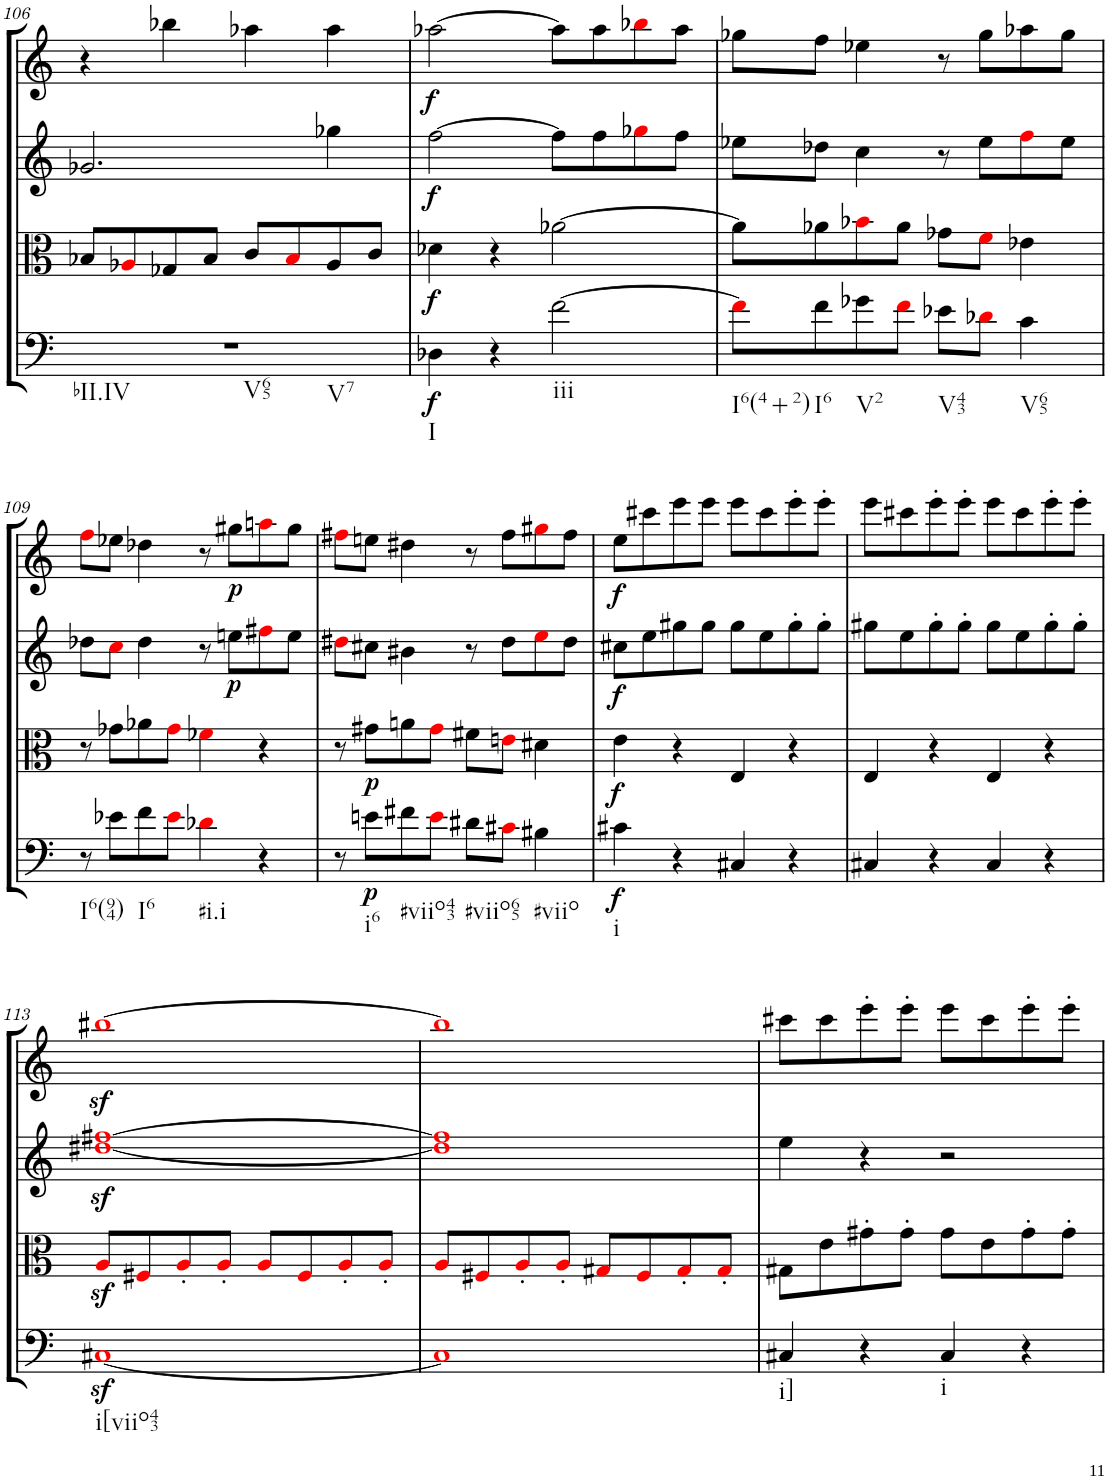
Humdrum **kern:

**kern	**dynam	**kern	**dynam	**kern	**dynam	**kern	**dynam
*part4	*part4	*part3	*part3	*part2	*part2	*part1	*part1
*staff4	*staff4	*staff3	*staff3	*staff2	*staff2	*staff1	*staff1
*I"Cello	*	*I"Viola	*	*I"2nd Violin	*	*I"1st Violin	*
!!LO:PB:g=z
*clefF4	*	*clefC3	*	*clefG2	*	*clefG2	*
*k[]	*	*k[]	*	*k[]	*	*k[]	*
*M2/2	*	*M2/2	*	*M2/2	*	*M2/2	*
*met(c|)	*	*met(c|)	*	*met(c|)	*	*met(c|)	*
=106	=106	=106	=106	=106	=106	=106	=106
!LO:TX:b:t=bII.IV	!	!	!	!	!	!	!
!LO:TX:b:t=V65	!	!	!	!	!	!	!
!LO:TX:b:t=V7	!	!	!	!	!	!	!
1r	.	8B-X/L	.	2.g-X/	.	4r	.
.	.	8A-Xi/	.	.	.	.	.
.	.	8G-X/	.	.	.	4bb-X\	.
.	.	8B-/J	.	.	.	.	.
.	.	8c/L	.	.	.	4aa-X\	.
.	.	8B-i/	.	.	.	.	.
.	.	8A-/	.	4gg-X\	.	4aa-\	.
.	.	8c/J	.	.	.	.	.
=107	=107	=107	=107	=107	=107	=107	=107
!LO:TX:b:t=I	!	!	!	!	!	!	!
!	!LO:DY:b	!	!LO:DY:b	!	!LO:DY:b	!	!LO:DY:b
4D-X\	f	4d-X\	f	[2ff\	f	[2aa-X\	f
4r	.	4r	.	.	.	.	.
!LO:TX:b:t=iii	!	!	!	!	!	!	!
[2f\	.	[2a-X\	.	8ff\L]	.	8aa-\L]	.
.	.	.	.	8ff\	.	8aa-\	.
.	.	.	.	8gg-Xi\	.	8bb-Xi\	.
.	.	.	.	8ff\J	.	8aa-\J	.
=108	=108	=108	=108	=108	=108	=108	=108
!LO:TX:b:t=I6(4+2)	!	!	!	!	!	!	!
8fi\L]	.	8a-\L]	.	8ee-X\L	.	8gg-X\L	.
!LO:TX:b:t=I6	!	!	!	!	!	!	!
8f\	.	8a-X\	.	8dd-X\J	.	8ff\J	.
!LO:TX:b:t=V2	!	!	!	!	!	!	!
8g-X\	.	8b-Xi\	.	4cc\	.	4ee-X\	.
8fi\J	.	8a-\J	.	.	.	.	.
!LO:TX:b:t=V43	!	!	!	!	!	!	!
8e-X\L	.	8g-X\L	.	8r	.	8r	.
8d-Xi\J	.	8fi\J	.	8ee-\L	.	8gg-\L	.
!LO:TX:b:t=V65	!	!	!	!	!	!	!
4c\	.	4e-X\	.	8ffi\	.	8aa-X\	.
.	.	.	.	8ee-\J	.	8gg-\J	.
!!LO:LB:g=z
=109	=109	=109	=109	=109	=109	=109	=109
!LO:TX:b:t=I6(94)	!	!	!	!	!	!	!
8r	.	8r	.	8dd-X\L	.	8ffi\L	.
8e-X\L	.	8g-X\L	.	8cci\J	.	8ee-X\J	.
!LO:TX:b:t=I6	!	!	!	!	!	!	!
8f\	.	8a-X\	.	4dd-\	.	4dd-X\	.
8e-i\J	.	8g-i\J	.	.	.	.	.
!LO:TX:b:t=#i.i	!	!	!	!	!	!	!
4d-Xi\	.	4f-Xi\	.	8r	.	8r	.
!	!	!	!	!	!LO:DY:b	!	!LO:DY:b
.	.	.	.	8een\L	p	8gg#X\L	p
4r	.	4r	.	8ff#Xi\	.	8aani\	.
.	.	.	.	8ee\J	.	8gg#\J	.
=110	=110	=110	=110	=110	=110	=110	=110
8r	.	8r	.	8dd#Xi\L	.	8ff#Xi\L	.
!LO:TX:b:t=i6	!	!	!	!	!	!	!
!	!LO:DY:b	!	!LO:DY:b	!	!	!	!
8en\L	p	8g#X\L	p	8cc#X\J	.	8een\J	.
!LO:TX:b:t=#viio43	!	!	!	!	!	!	!
8f#X\	.	8an\	.	4b#X\	.	4dd#X\	.
8ei\J	.	8g#i\J	.	.	.	.	.
!LO:TX:b:t=#viio65	!	!	!	!	!	!	!
8d#X\L	.	8f#X\L	.	8r	.	8r	.
8c#Xi\J	.	8eni\J	.	8dd#\L	.	8ff#\L	.
!LO:TX:b:t=#viio	!	!	!	!	!	!	!
4B#X\	.	4d#X\	.	8eei\	.	8gg#Xi\	.
.	.	.	.	8dd#\J	.	8ff#\J	.
=111	=111	=111	=111	=111	=111	=111	=111
!LO:TX:b:t=i	!	!	!	!	!	!	!
!	!LO:DY:b	!	!LO:DY:b	!	!	!	!
!	!	!	!LO:DY:n=1:a	!	!	!	!LO:DY:b
4c#X\	f	4e\	f f	8cc#X\L	.	8ee\L	f
.	.	.	.	8ee\	.	8ccc#X\	.
4r	.	4r	.	8gg#X\	.	8eee\	.
.	.	.	.	8gg#\J	.	8eee\J	.
4C#X/	.	4E/	.	8gg#\L	.	8eee\L	.
.	.	.	.	8ee\	.	8ccc#\	.
4r	.	4r	.	8gg#'\	.	8eee'\	.
.	.	.	.	8gg#'\J	.	8eee'\J	.
=112	=112	=112	=112	=112	=112	=112	=112
4C#X/	.	4E/	.	8gg#X\L	.	8eee\L	.
.	.	.	.	8ee\	.	8ccc#X\	.
4r	.	4r	.	8gg#'\	.	8eee'\	.
.	.	.	.	8gg#'\J	.	8eee'\J	.
4C#/	.	4E/	.	8gg#\L	.	8eee\L	.
.	.	.	.	8ee\	.	8ccc#\	.
4r	.	4r	.	8gg#'\	.	8eee'\	.
.	.	.	.	8gg#'\J	.	8eee'\J	.
!!LO:LB:g=z
=113	=113	=113	=113	=113	=113	=113	=113
!LO:TX:b:t=i[viio43	!	!	!	!	!	!	!
[1C#Xz<i	.	8Az<i/L	.	[1dd#Xiz< [1ff#Xiz<	.	[1bb#Xz<i	.
.	.	8F#Xi/	.	.	.	.	.
.	.	8A'i/	.	.	.	.	.
.	.	8A'i/J	.	.	.	.	.
.	.	8Ai/L	.	.	.	.	.
.	.	8F#i/	.	.	.	.	.
.	.	8A'i/	.	.	.	.	.
.	.	8A'i/J	.	.	.	.	.
=114	=114	=114	=114	=114	=114	=114	=114
1C#i]	.	8Ai/L	.	1dd#i] 1ff#i]	.	1bb#i]	.
.	.	8F#Xi/	.	.	.	.	.
.	.	8A'i/	.	.	.	.	.
.	.	8A'i/J	.	.	.	.	.
.	.	8G#Xi/L	.	.	.	.	.
.	.	8F#i/	.	.	.	.	.
.	.	8G#'i/	.	.	.	.	.
.	.	8G#'i/J	.	.	.	.	.
=115	=115	=115	=115	=115	=115	=115	=115
!LO:TX:b:t=i]	!	!	!	!	!	!	!
4C#X/	.	8G#X\L	.	4ee\	.	8ccc#X\L	.
.	.	8e\	.	.	.	8ccc#\	.
4r	.	8g#X'\	.	4r	.	8eee'\	.
.	.	8g#'\J	.	.	.	8eee'\J	.
!LO:TX:b:t=i	!	!	!	!	!	!	!
4C#/	.	8g#\L	.	2r	.	8eee\L	.
.	.	8e\	.	.	.	8ccc#\	.
4r	.	8g#'\	.	.	.	8eee'\	.
.	.	8g#'\J	.	.	.	8eee'\J	.
=	=	=	=	=	=	=	=
*-	*-	*-	*-	*-	*-	*-	*-
